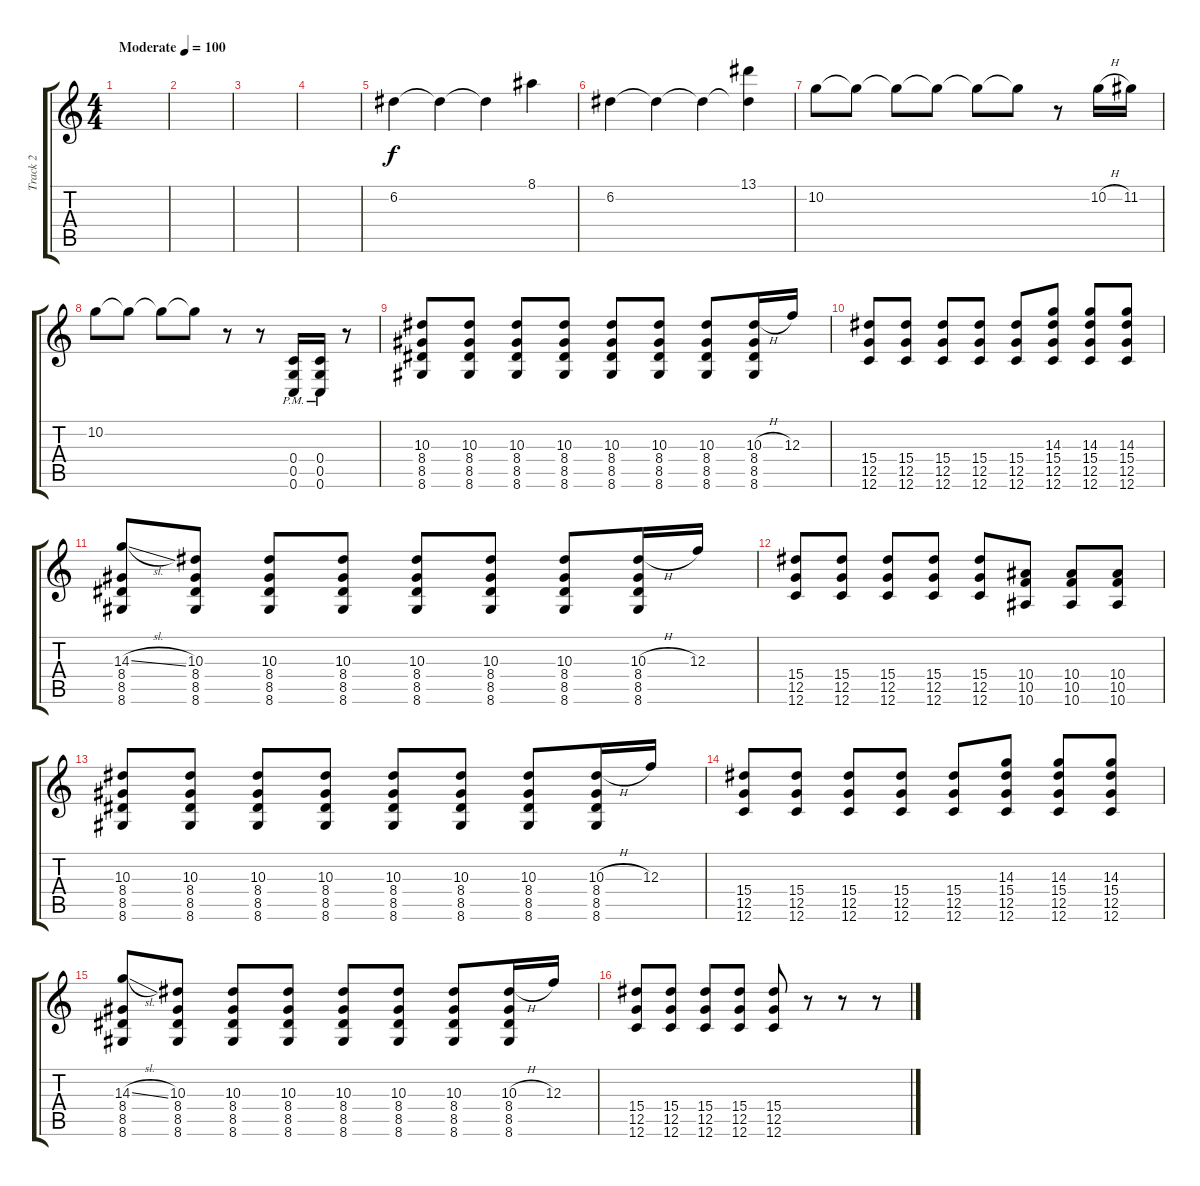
\track ("Track 2" "Track 2") {instrument distortionguitar}
\staff {score tabs}
\tuning (D4 A3 F3 C3 G2 C2) {hide}
\ts (4 4)
\tempo (100 "Moderate")
\clef g2
\ks c
|
|
|
|
6.2.4 6.2{t}.4 6.2{t}.4 8.1.4 |
6.2.4 6.2{t}.4 6.2{t}.4 (13.1 6.2{t}).4 |
10.2.8 10.2{t}.8 10.2{t}.8 10.2{t}.8 10.2{t}.8 10.2{t}.8 r.8 10.2{h}.16 11.2.16 |
10.2.8 10.2{t}.8 10.2{t}.8 10.2{t}.8 r.8 r.8 (0.4{pm} 0.5{pm} 0.6{pm}).16 (0.4{pm} 0.5{pm} 0.6{pm}).16 r.8 |
(10.3 8.4 8.5 8.6).8 (10.3 8.4 8.5 8.6).8 (10.3 8.4 8.5 8.6).8 (10.3 8.4 8.5 8.6).8 (10.3 8.4 8.5 8.6).8 (10.3 8.4 8.5 8.6).8 (10.3 8.4 8.5 8.6).8 (10.3{h} 8.4 8.5 8.6).16 12.3.16 |
(15.4 12.5 12.6).8 (15.4 12.5 12.6).8 (15.4 12.5 12.6).8 (15.4 12.5 12.6).8 (15.4 12.5 12.6).8 (14.3 15.4 12.5 12.6).8 (14.3 15.4 12.5 12.6).8 (14.3 15.4 12.5 12.6).8 |
(14.3{sl} 8.4 8.5 8.6).8 (10.3 8.4 8.5 8.6).8 (10.3 8.4 8.5 8.6).8 (10.3 8.4 8.5 8.6).8 (10.3 8.4 8.5 8.6).8 (10.3 8.4 8.5 8.6).8 (10.3 8.4 8.5 8.6).8 (10.3{h} 8.4 8.5 8.6).16 12.3.16 |
(15.4 12.5 12.6).8 (15.4 12.5 12.6).8 (15.4 12.5 12.6).8 (15.4 12.5 12.6).8 (15.4 12.5 12.6).8 (10.4 10.5 10.6).8 (10.4 10.5 10.6).8 (10.4 10.5 10.6).8 |
(10.3 8.4 8.5 8.6).8 (10.3 8.4 8.5 8.6).8 (10.3 8.4 8.5 8.6).8 (10.3 8.4 8.5 8.6).8 (10.3 8.4 8.5 8.6).8 (10.3 8.4 8.5 8.6).8 (10.3 8.4 8.5 8.6).8 (10.3{h} 8.4 8.5 8.6).16 12.3.16 |
(15.4 12.5 12.6).8 (15.4 12.5 12.6).8 (15.4 12.5 12.6).8 (15.4 12.5 12.6).8 (15.4 12.5 12.6).8 (14.3 15.4 12.5 12.6).8 (14.3 15.4 12.5 12.6).8 (14.3 15.4 12.5 12.6).8 |
(14.3{sl} 8.4 8.5 8.6).8 (10.3 8.4 8.5 8.6).8 (10.3 8.4 8.5 8.6).8 (10.3 8.4 8.5 8.6).8 (10.3 8.4 8.5 8.6).8 (10.3 8.4 8.5 8.6).8 (10.3 8.4 8.5 8.6).8 (10.3{h} 8.4 8.5 8.6).16 12.3.16 |
(15.4 12.5 12.6).8 (15.4 12.5 12.6).8 (15.4 12.5 12.6).8 (15.4 12.5 12.6).8 (15.4 12.5 12.6).8 r.8 r.8 r.8
